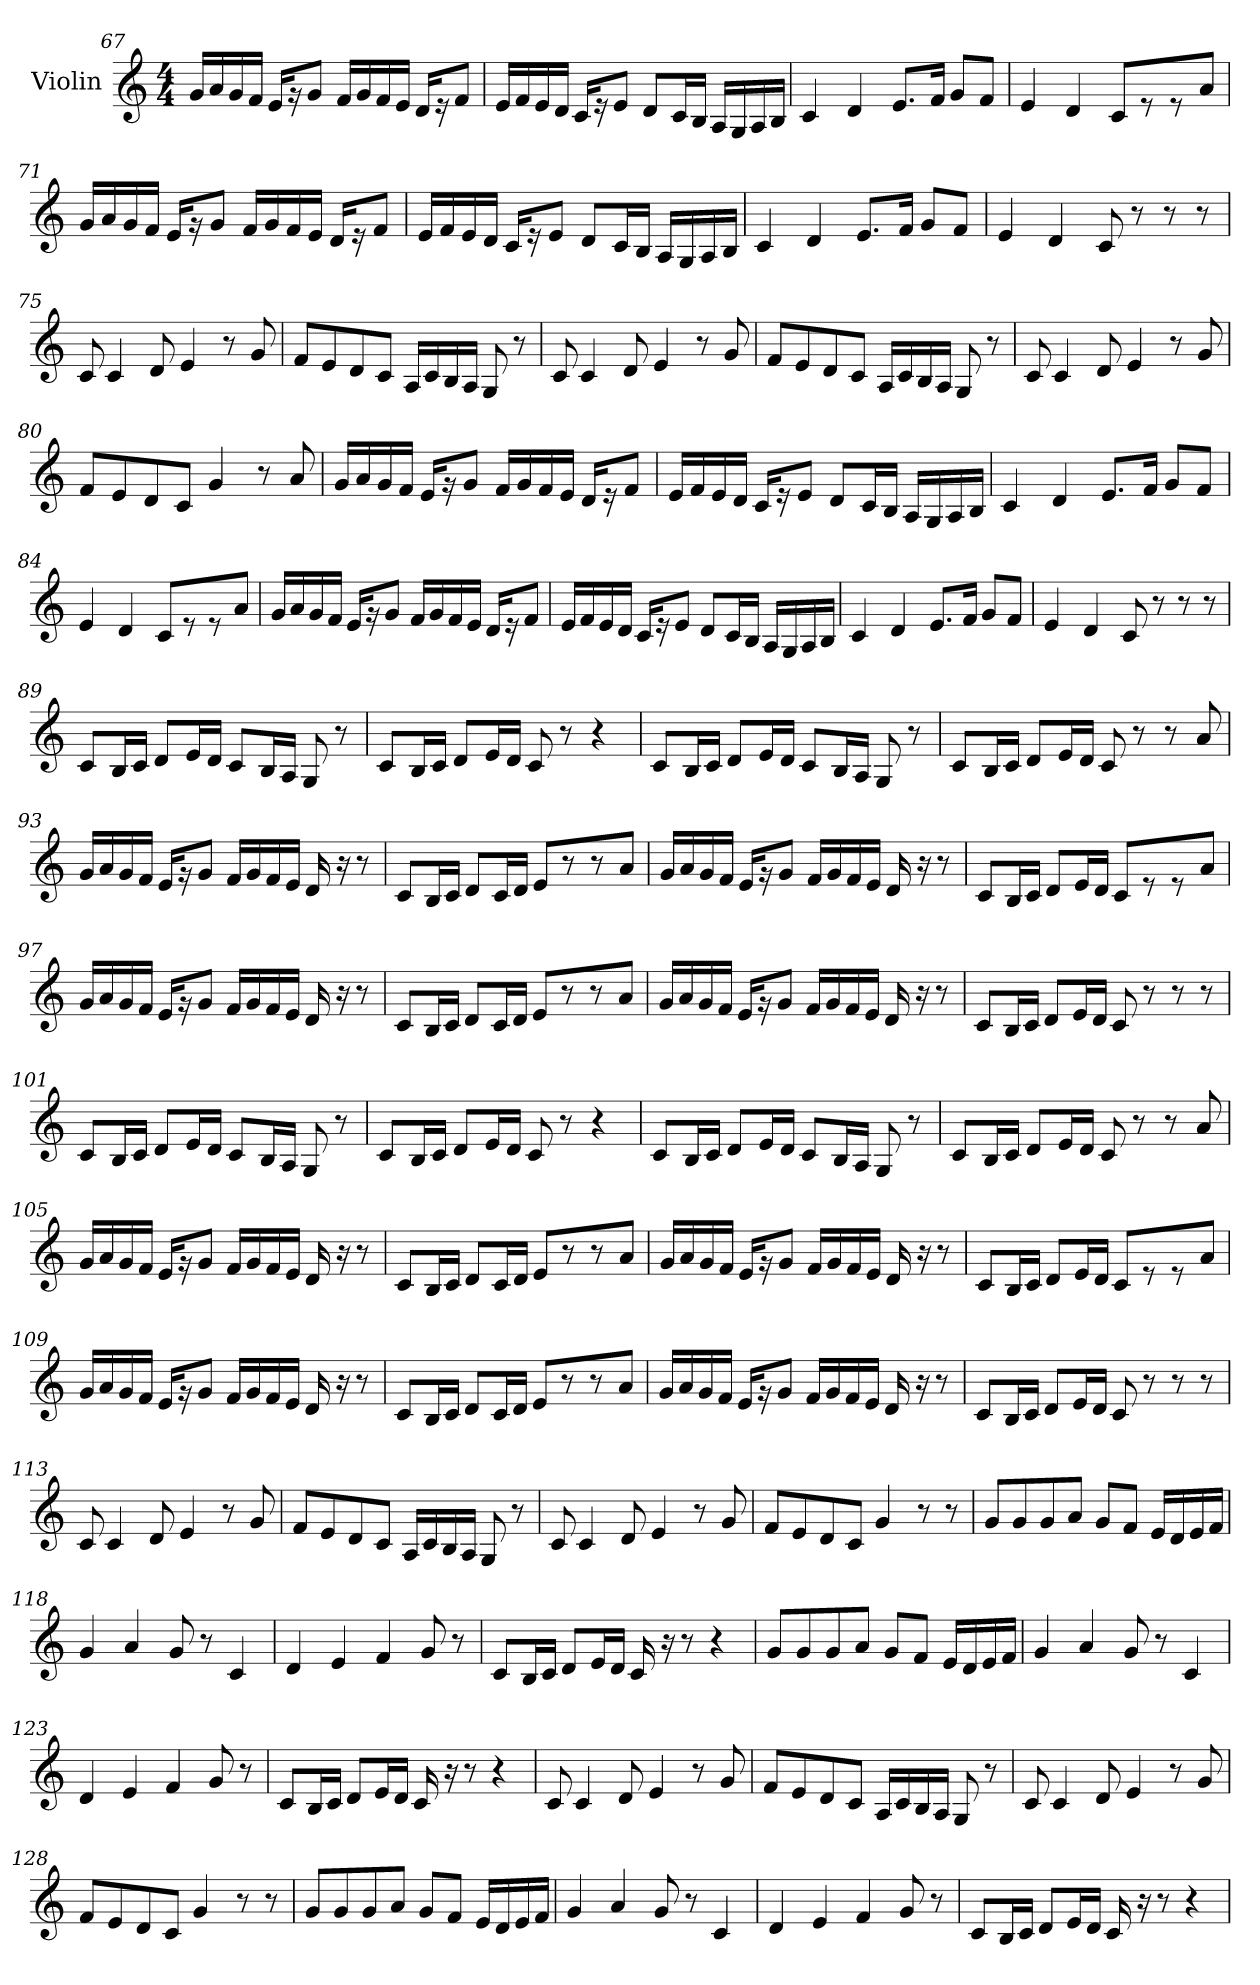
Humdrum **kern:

**kern
*part1
*staff1
*I"Violin
*clefG2
*k[]
*M4/4
=67
16g/LL
16a/
16g/
16f/JJ
16e/KL
16r
8g/J
16f/LL
16g/
16f/
16e/JJ
16d/KL
16r
8f/J
=68
16e/LL
16f/
16e/
16d/JJ
16c/KL
16r
8e/J
8d/L
16c/L
16B/JJ
16A/LL
16G/
16A/
16B/JJ
!!LO:LB:g=z
=69
4c/
4d/
8.e/L
16f/Jk
8g/L
8f/J
=70
4e/
4d/
8c/L
8r
8r
8a/J
=71
16g/LL
16a/
16g/
16f/JJ
16e/KL
16r
8g/J
16f/LL
16g/
16f/
16e/JJ
16d/KL
16r
8f/J
=72
16e/LL
16f/
16e/
16d/JJ
16c/KL
16r
8e/J
8d/L
16c/L
16B/JJ
16A/LL
16G/
16A/
16B/JJ
!!LO:LB:g=z
=73
4c/
4d/
8.e/L
16f/Jk
8g/L
8f/J
=74
4e/
4d/
8c/
8r
8r
8r
=75
8c/
4c/
8d/
4e/
8r
8g/
=76
8f/L
8e/
8d/
8c/J
16A/LL
16c/
16B/
16A/JJ
8G/
8r
!!LO:LB:g=z
=77
8c/
4c/
8d/
4e/
8r
8g/
=78
8f/L
8e/
8d/
8c/J
16A/LL
16c/
16B/
16A/JJ
8G/
8r
=79
8c/
4c/
8d/
4e/
8r
8g/
=80
8f/L
8e/
8d/
8c/J
4g/
8r
8a/
!!LO:PB:g=z
=81
16g/LL
16a/
16g/
16f/JJ
16e/KL
16r
8g/J
16f/LL
16g/
16f/
16e/JJ
16d/KL
16r
8f/J
=82
16e/LL
16f/
16e/
16d/JJ
16c/KL
16r
8e/J
8d/L
16c/L
16B/JJ
16A/LL
16G/
16A/
16B/JJ
=83
4c/
4d/
8.e/L
16f/Jk
8g/L
8f/J
=84
4e/
4d/
8c/L
8r
8r
8a/J
!!LO:LB:g=z
=85
16g/LL
16a/
16g/
16f/JJ
16e/KL
16r
8g/J
16f/LL
16g/
16f/
16e/JJ
16d/KL
16r
8f/J
=86
16e/LL
16f/
16e/
16d/JJ
16c/KL
16r
8e/J
8d/L
16c/L
16B/JJ
16A/LL
16G/
16A/
16B/JJ
=87
4c/
4d/
8.e/L
16f/Jk
8g/L
8f/J
=88
4e/
4d/
8c/
8r
8r
8r
!!LO:LB:g=z
=89
8c/L
16B/L
16c/JJ
8d/L
16e/L
16d/JJ
8c/L
16B/L
16A/JJ
8G/
8r
=90
8c/L
16B/L
16c/JJ
8d/L
16e/L
16d/JJ
8c/
8r
4r
=91
8c/L
16B/L
16c/JJ
8d/L
16e/L
16d/JJ
8c/L
16B/L
16A/JJ
8G/
8r
!!LO:LB:g=z
=92
8c/L
16B/L
16c/JJ
8d/L
16e/L
16d/JJ
8c/
8r
8r
8a/
=93
16g/LL
16a/
16g/
16f/JJ
16e/KL
16r
8g/J
16f/LL
16g/
16f/
16e/JJ
16d/
16r
8r
=94
8c/L
16B/L
16c/JJ
8d/L
16c/L
16d/JJ
8e/L
8r
8r
8a/J
!!LO:LB:g=z
=95
16g/LL
16a/
16g/
16f/JJ
16e/KL
16r
8g/J
16f/LL
16g/
16f/
16e/JJ
16d/
16r
8r
=96
8c/L
16B/L
16c/JJ
8d/L
16e/L
16d/JJ
8c/L
8r
8r
8a/J
=97
16g/LL
16a/
16g/
16f/JJ
16e/KL
16r
8g/J
16f/LL
16g/
16f/
16e/JJ
16d/
16r
8r
!!LO:LB:g=z
=98
8c/L
16B/L
16c/JJ
8d/L
16c/L
16d/JJ
8e/L
8r
8r
8a/J
=99
16g/LL
16a/
16g/
16f/JJ
16e/KL
16r
8g/J
16f/LL
16g/
16f/
16e/JJ
16d/
16r
8r
=100
8c/L
16B/L
16c/JJ
8d/L
16e/L
16d/JJ
8c/
8r
8r
8r
!!LO:LB:g=z
=101
8c/L
16B/L
16c/JJ
8d/L
16e/L
16d/JJ
8c/L
16B/L
16A/JJ
8G/
8r
=102
8c/L
16B/L
16c/JJ
8d/L
16e/L
16d/JJ
8c/
8r
4r
=103
8c/L
16B/L
16c/JJ
8d/L
16e/L
16d/JJ
8c/L
16B/L
16A/JJ
8G/
8r
!!LO:LB:g=z
=104
8c/L
16B/L
16c/JJ
8d/L
16e/L
16d/JJ
8c/
8r
8r
8a/
=105
16g/LL
16a/
16g/
16f/JJ
16e/KL
16r
8g/J
16f/LL
16g/
16f/
16e/JJ
16d/
16r
8r
=106
8c/L
16B/L
16c/JJ
8d/L
16c/L
16d/JJ
8e/L
8r
8r
8a/J
!!LO:PB:g=z
=107
16g/LL
16a/
16g/
16f/JJ
16e/KL
16r
8g/J
16f/LL
16g/
16f/
16e/JJ
16d/
16r
8r
=108
8c/L
16B/L
16c/JJ
8d/L
16e/L
16d/JJ
8c/L
8r
8r
8a/J
=109
16g/LL
16a/
16g/
16f/JJ
16e/KL
16r
8g/J
16f/LL
16g/
16f/
16e/JJ
16d/
16r
8r
!!LO:LB:g=z
=110
8c/L
16B/L
16c/JJ
8d/L
16c/L
16d/JJ
8e/L
8r
8r
8a/J
=111
16g/LL
16a/
16g/
16f/JJ
16e/KL
16r
8g/J
16f/LL
16g/
16f/
16e/JJ
16d/
16r
8r
=112
8c/L
16B/L
16c/JJ
8d/L
16e/L
16d/JJ
8c/
8r
8r
8r
!!LO:LB:g=z
=113
8c/
4c/
8d/
4e/
8r
8g/
=114
8f/L
8e/
8d/
8c/J
16A/LL
16c/
16B/
16A/JJ
8G/
8r
=115
8c/
4c/
8d/
4e/
8r
8g/
=116
8f/L
8e/
8d/
8c/J
4g/
8r
8r
!!LO:LB:g=z
=117
8g/L
8g/
8g/
8a/J
8g/L
8f/J
16e/LL
16d/
16e/
16f/JJ
=118
4g/
4a/
8g/
8r
4c/
=119
4d/
4e/
4f/
8g/
8r
=120
8c/L
16B/L
16c/JJ
8d/L
16e/L
16d/JJ
16c/
16r
8r
4r
!!LO:LB:g=z
=121
8g/L
8g/
8g/
8a/J
8g/L
8f/J
16e/LL
16d/
16e/
16f/JJ
=122
4g/
4a/
8g/
8r
4c/
=123
4d/
4e/
4f/
8g/
8r
=124
8c/L
16B/L
16c/JJ
8d/L
16e/L
16d/JJ
16c/
16r
8r
4r
!!LO:LB:g=z
=125
8c/
4c/
8d/
4e/
8r
8g/
=126
8f/L
8e/
8d/
8c/J
16A/LL
16c/
16B/
16A/JJ
8G/
8r
=127
8c/
4c/
8d/
4e/
8r
8g/
=128
8f/L
8e/
8d/
8c/J
4g/
8r
8r
!!LO:LB:g=z
=129
8g/L
8g/
8g/
8a/J
8g/L
8f/J
16e/LL
16d/
16e/
16f/JJ
=130
4g/
4a/
8g/
8r
4c/
=131
4d/
4e/
4f/
8g/
8r
=132
8c/L
16B/L
16c/JJ
8d/L
16e/L
16d/JJ
16c/
16r
8r
4r
=
*-
